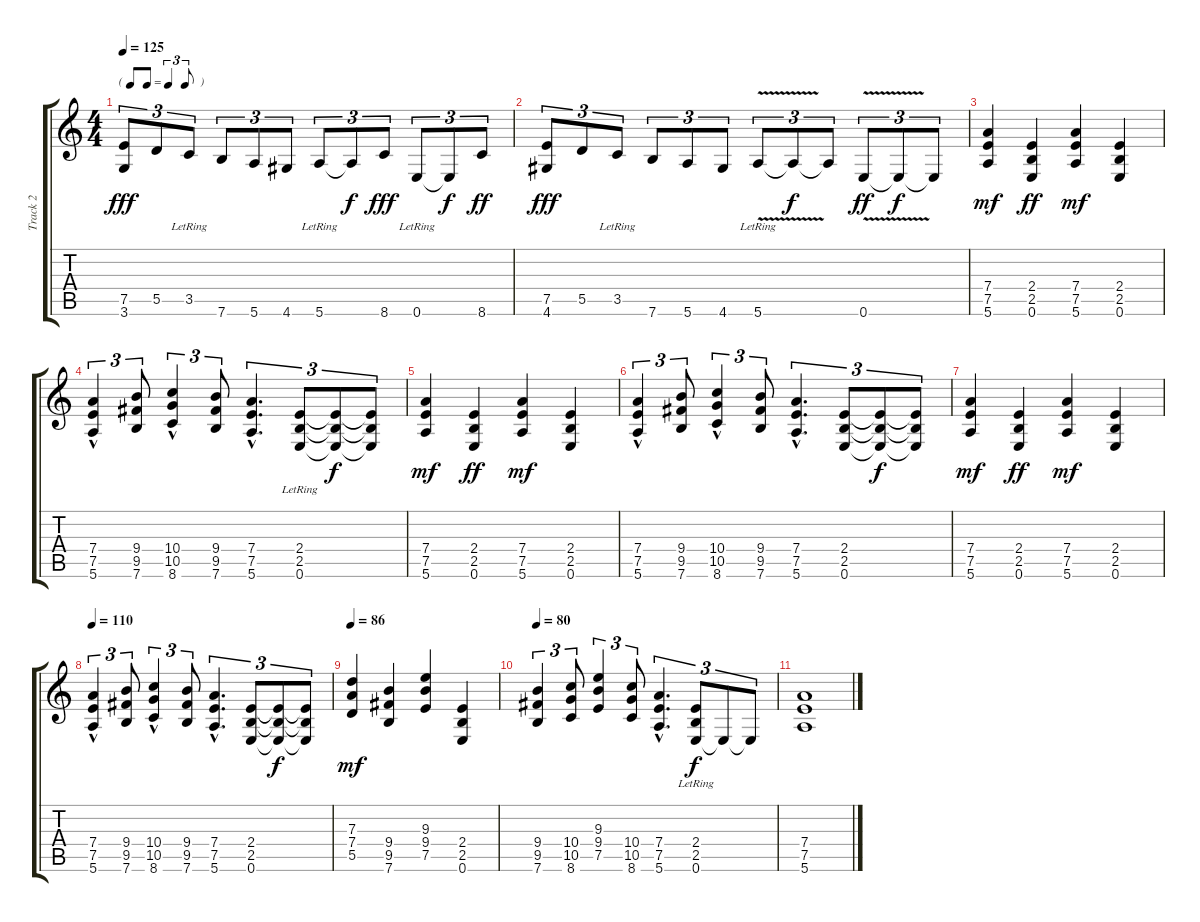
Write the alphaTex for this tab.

\track ("Track 2" "Track 2") {instrument overdrivenguitar}
\staff {score tabs}
\tuning (E4 B3 G3 D3 A2 E2) {hide}
\ts (4 4)
\tf triplet8th
\tempo 125
\clef g2
\ks c
(7.5 3.6).8{tu (3 2) dy fff} 5.5.8{tu (3 2)} 3.5{lr}.8{tu (3 2)} 7.6.8{tu (3 2)} 5.6.8{tu (3 2)} 4.6.8{tu (3 2)} 5.6{lr}.8{tu (3 2)} 5.6{t}.8{tu (3 2) dy f} 8.6.8{tu (3 2) dy fff} 0.6{lr}.8{tu (3 2)} 0.6{t}.8{tu (3 2) dy f} 8.6.8{tu (3 2) dy ff} |
(7.5 4.6).8{tu (3 2) dy fff} 5.5.8{tu (3 2)} 3.5{lr}.8{tu (3 2)} 7.6.8{tu (3 2)} 5.6.8{tu (3 2)} 4.6.8{tu (3 2)} 5.6{v lr}.8{tu (3 2)} 5.6{t}.8{tu (3 2) dy f} 5.6{t}.8{tu (3 2)} 0.6{v}.8{tu (3 2) dy ff} 0.6{t}.8{tu (3 2) dy f} 0.6{t}.8{tu (3 2)} |
(7.4 7.5 5.6).4{dy mf} (2.4 2.5 0.6).4{dy ff} (7.4 7.5 5.6).4{dy mf} (2.4 2.5 0.6).4 |
(7.4 7.5 5.6{hac}).4{tu (3 2)} (9.4 9.5 7.6).8{tu (3 2)} (10.4 10.5 8.6{hac}).4{tu (3 2)} (9.4 9.5 7.6).8{tu (3 2)} (7.4{hac} 7.5{hac} 5.6{hac}).4{d tu (3 2)} (2.4 2.5 0.6{lr}).8{tu (3 2)} (2.4{t} 2.5{t} 0.6{t}).8{tu (3 2) dy f} (2.4{t} 2.5{t} 0.6{t}).8{tu (3 2)} |
(7.4 7.5 5.6).4{dy mf} (2.4 2.5 0.6).4{dy ff} (7.4 7.5 5.6).4{dy mf} (2.4 2.5 0.6).4 |
(7.4 7.5 5.6{hac}).4{tu (3 2)} (9.4 9.5 7.6).8{tu (3 2)} (10.4 10.5 8.6{hac}).4{tu (3 2)} (9.4 9.5 7.6).8{tu (3 2)} (7.4{hac} 7.5{hac} 5.6{hac}).4{d tu (3 2)} (2.4 2.5 0.6).8{tu (3 2)} (2.4{t} 2.5{t} 0.6{t}).8{tu (3 2) dy f} (2.4{t} 2.5{t} 0.6{t}).8{tu (3 2)} |
(7.4 7.5 5.6).4{dy mf} (2.4 2.5 0.6).4{dy ff} (7.4 7.5 5.6).4{dy mf} (2.4 2.5 0.6).4 |
\tempo 110
(7.4 7.5 5.6{hac}).4{tu (3 2)} (9.4 9.5 7.6).8{tu (3 2)} (10.4 10.5 8.6{hac}).4{tu (3 2)} (9.4 9.5 7.6).8{tu (3 2)} (7.4{hac} 7.5{hac} 5.6{hac}).4{d tu (3 2)} (2.4 2.5 0.6).8{tu (3 2)} (2.4{t} 2.5{t} 0.6{t}).8{tu (3 2) dy f} (2.4{t} 2.5{t} 0.6{t}).8{tu (3 2)} |
\tempo 110
\tempo 86
(7.3 7.4 5.5).4{dy mf} (9.4 9.5 7.6).4 (9.3 9.4 7.5).4 (2.4 2.5 0.6).4 |
\tempo 100
\tempo 80
(9.4 9.5 7.6).4{tu (3 2)} (10.4 10.5 8.6).8{tu (3 2)} (9.3 9.4 7.5).4{tu (3 2)} (10.4 10.5 8.6).8{tu (3 2)} (7.4{hac} 7.5{hac} 5.6{hac}).4{d tu (3 2)} (2.4 2.5{lr} 0.6{lr}).8{tu (3 2) dy f} 0.6{t}.8{tu (3 2)} 0.6{t}.8{tu (3 2)} |
(7.4 7.5 5.6).1
